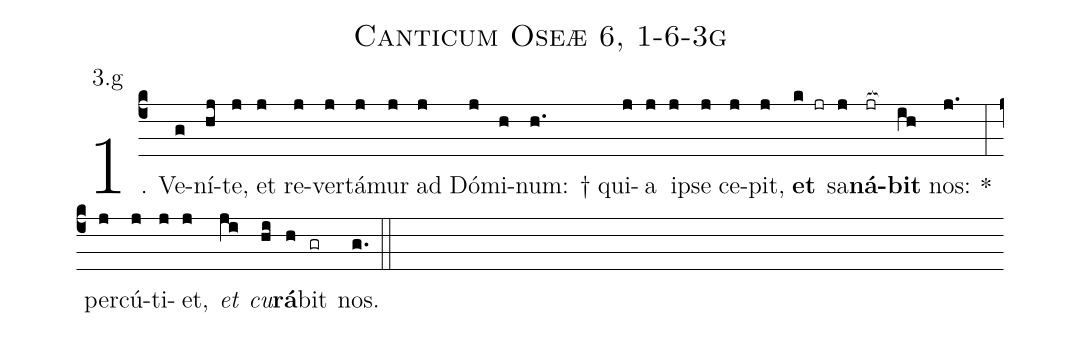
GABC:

name: Canticum Oseæ 6, 1-6-3g;
annotation: 3.g;
%%
(c4)1. Ve(g)ní(hj)te,(j) et(j) re(j)ver(j)tá(j)mur(j) ad(j) Dó(j)mi(h)num: †(h.) qui(j)a(j) ip(j)se(j) ce(j)pit,(j) <b>et</b>(k jr) sa(j)<b>ná</b>(jr[ocb:1{])<b>bit</b>(ih[ocb:0}]) nos:(j.) *(:) per(j)cú(j)ti(j)et,(j) <i>et</i>(ji) <i>cu</i>(hi)<b>rá</b>(h)bit(gr) nos.(g.) (::)
